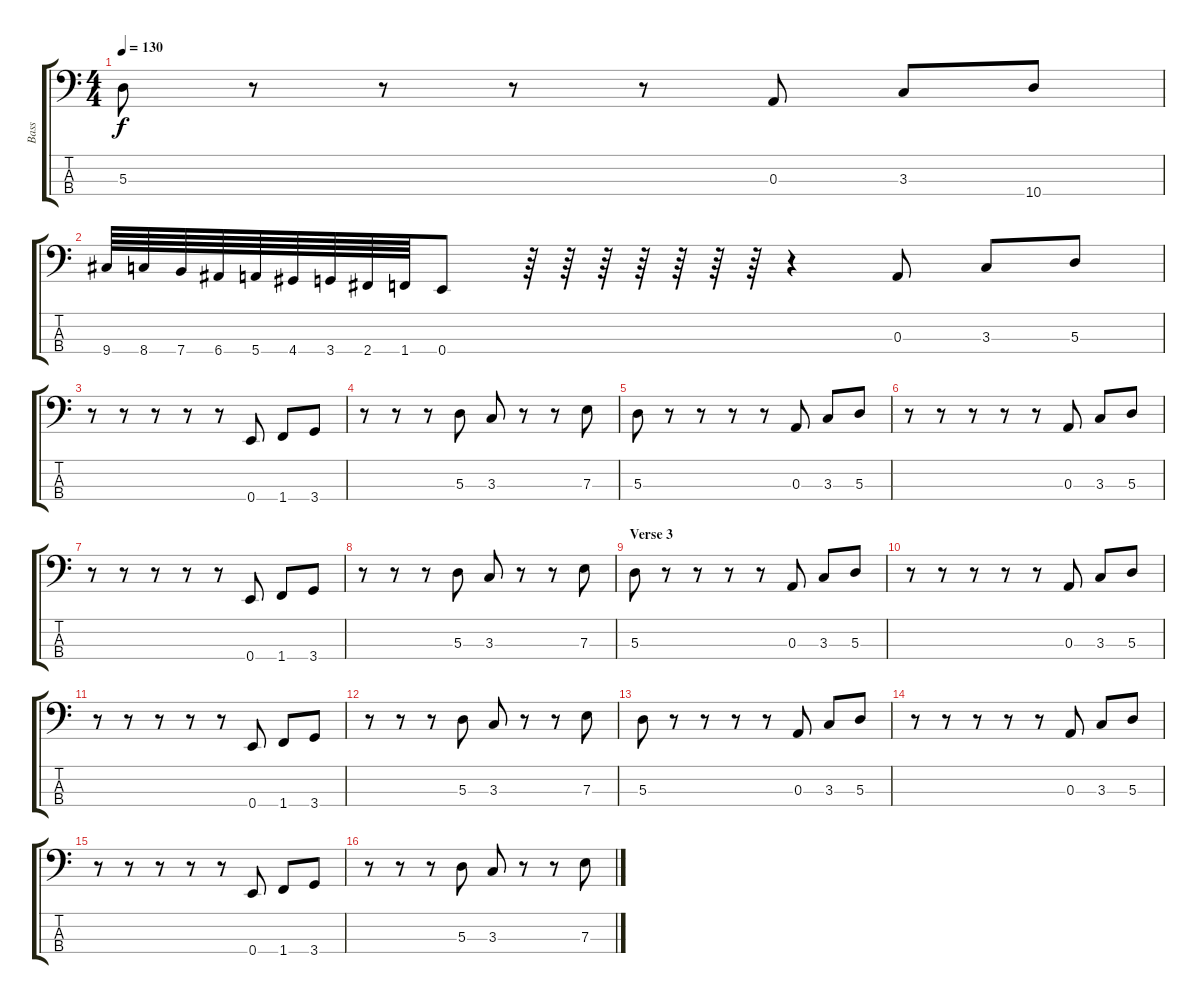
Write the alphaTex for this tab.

\track ("Bass" "Bass") {instrument electricbassfinger}
\staff {score tabs}
\tuning (G2 D2 A1 E1) {hide}
\ts (4 4)
\tempo 130
\clef f4
\ks c
5.3.8{dy f} r.8 r.8 r.8 r.8 0.3.8 3.3.8 10.4.8 |
9.4.64 8.4.64 7.4.64 6.4.64 5.4.64 4.4.64 3.4.64 2.4.64 1.4.64 0.4.8 r.64 r.64 r.64 r.64 r.64 r.64 r.64 r.4 0.3.8{volume 13} 3.3.8 5.3.8 |
r.8 r.8 r.8 r.8 r.8 0.4.8 1.4.8 3.4.8 |
r.8 r.8 r.8 5.3.8 3.3.8 r.8 r.8 7.3.8 |
5.3.8 r.8 r.8 r.8 r.8 0.3.8 3.3.8 5.3.8 |
r.8 r.8 r.8 r.8 r.8 0.3.8 3.3.8 5.3.8 |
r.8 r.8 r.8 r.8 r.8 0.4.8 1.4.8 3.4.8 |
r.8 r.8 r.8 5.3.8 3.3.8 r.8 r.8 7.3.8 |
\section ("" "Verse 3")
5.3.8 r.8 r.8 r.8 r.8 0.3.8 3.3.8 5.3.8 |
r.8 r.8 r.8 r.8 r.8 0.3.8 3.3.8 5.3.8 |
r.8 r.8 r.8 r.8 r.8 0.4.8 1.4.8 3.4.8 |
r.8 r.8 r.8 5.3.8 3.3.8 r.8 r.8 7.3.8 |
5.3.8 r.8 r.8 r.8 r.8 0.3.8 3.3.8 5.3.8 |
r.8 r.8 r.8 r.8 r.8 0.3.8 3.3.8 5.3.8 |
r.8 r.8 r.8 r.8 r.8 0.4.8 1.4.8 3.4.8 |
r.8 r.8 r.8 5.3.8 3.3.8 r.8 r.8 7.3.8
